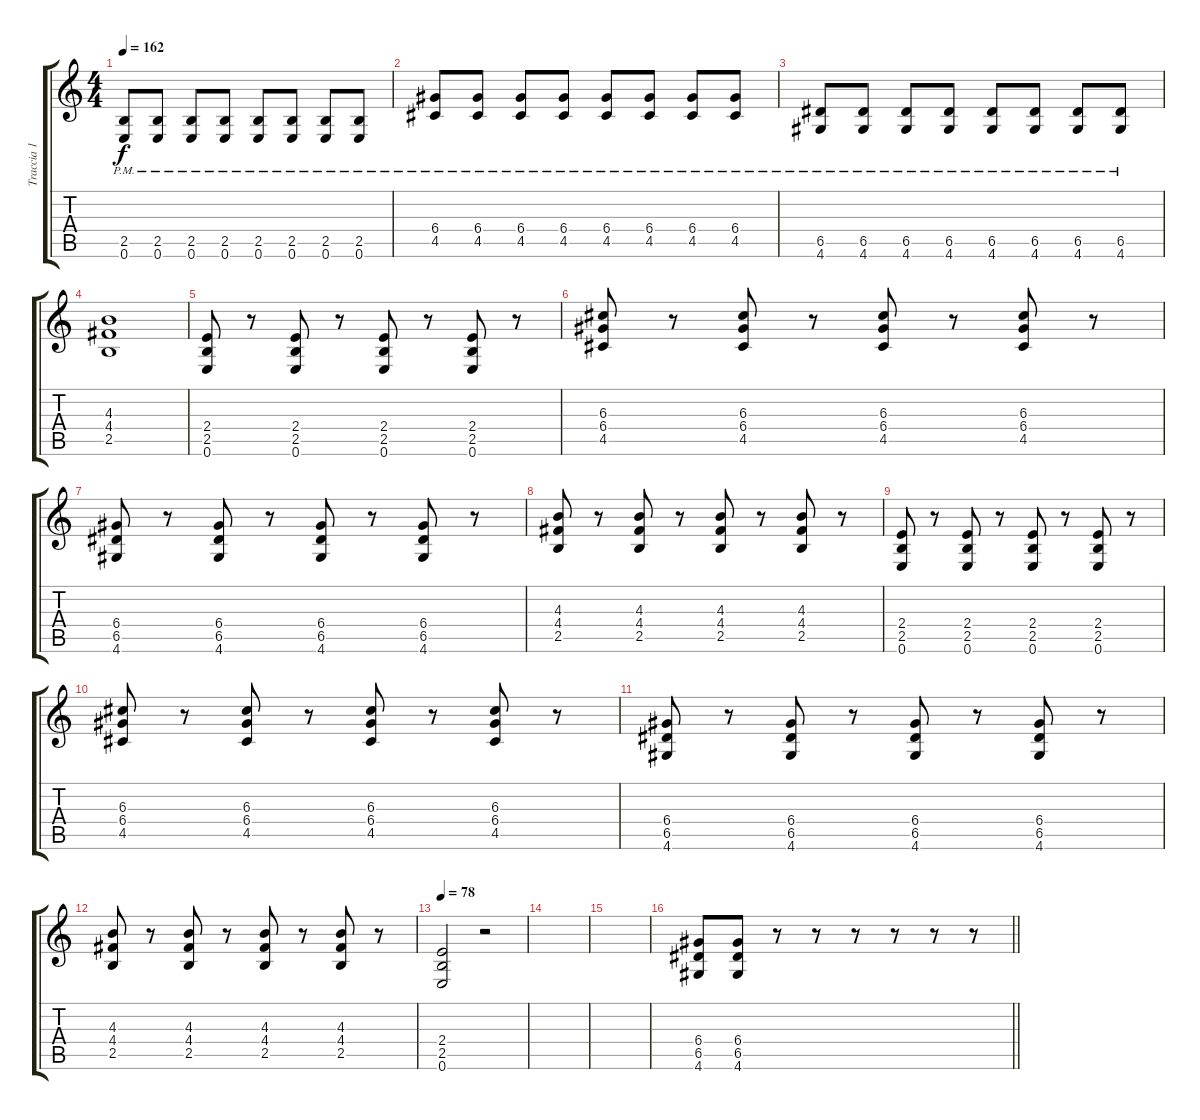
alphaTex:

\track ("Traccia 1" "Traccia 1") {instrument distortionguitar}
\staff {score tabs}
\tuning (E4 B3 G3 D3 A2 E2) {hide}
\ts (4 4)
\tempo 162
\clef g2
\ks c
(2.5{pm} 0.6{pm}).8{dy f} (2.5{pm} 0.6{pm}).8 (2.5{pm} 0.6{pm}).8 (2.5{pm} 0.6{pm}).8 (2.5{pm} 0.6{pm}).8 (2.5{pm} 0.6{pm}).8 (2.5{pm} 0.6{pm}).8 (2.5{pm} 0.6{pm}).8 |
(6.4{pm} 4.5{pm}).8 (6.4{pm} 4.5{pm}).8 (6.4{pm} 4.5{pm}).8 (6.4{pm} 4.5{pm}).8 (6.4{pm} 4.5{pm}).8 (6.4{pm} 4.5{pm}).8 (6.4{pm} 4.5{pm}).8 (6.4{pm} 4.5{pm}).8 |
(6.5{pm} 4.6{pm}).8 (6.5{pm} 4.6{pm}).8 (6.5{pm} 4.6{pm}).8 (6.5{pm} 4.6{pm}).8 (6.5{pm} 4.6{pm}).8 (6.5{pm} 4.6{pm}).8 (6.5{pm} 4.6{pm}).8 (6.5{pm} 4.6{pm}).8 |
(4.3 4.4 2.5).1 |
(2.4 2.5 0.6).8 r.8 (2.4 2.5 0.6).8 r.8 (2.4 2.5 0.6).8 r.8 (2.4 2.5 0.6).8 r.8 |
(6.3 6.4 4.5).8 r.8 (6.3 6.4 4.5).8 r.8 (6.3 6.4 4.5).8 r.8 (6.3 6.4 4.5).8 r.8 |
(6.4 6.5 4.6).8 r.8 (6.4 6.5 4.6).8 r.8 (6.4 6.5 4.6).8 r.8 (6.4 6.5 4.6).8 r.8 |
(4.3 4.4 2.5).8 r.8 (4.3 4.4 2.5).8 r.8 (4.3 4.4 2.5).8 r.8 (4.3 4.4 2.5).8 r.8 |
(2.4 2.5 0.6).8 r.8 (2.4 2.5 0.6).8 r.8 (2.4 2.5 0.6).8 r.8 (2.4 2.5 0.6).8 r.8 |
(6.3 6.4 4.5).8 r.8 (6.3 6.4 4.5).8 r.8 (6.3 6.4 4.5).8 r.8 (6.3 6.4 4.5).8 r.8 |
(6.4 6.5 4.6).8 r.8 (6.4 6.5 4.6).8 r.8 (6.4 6.5 4.6).8 r.8 (6.4 6.5 4.6).8 r.8 |
(4.3 4.4 2.5).8 r.8 (4.3 4.4 2.5).8 r.8 (4.3 4.4 2.5).8 r.8 (4.3 4.4 2.5).8 r.8 |
\tempo 78
(2.4 2.5 0.6).2 r.2 |
|
|
\barLineRight lightlight
(6.4 6.5 4.6).8 (6.4 6.5 4.6).8 r.8 r.8 r.8 r.8 r.8 r.8
